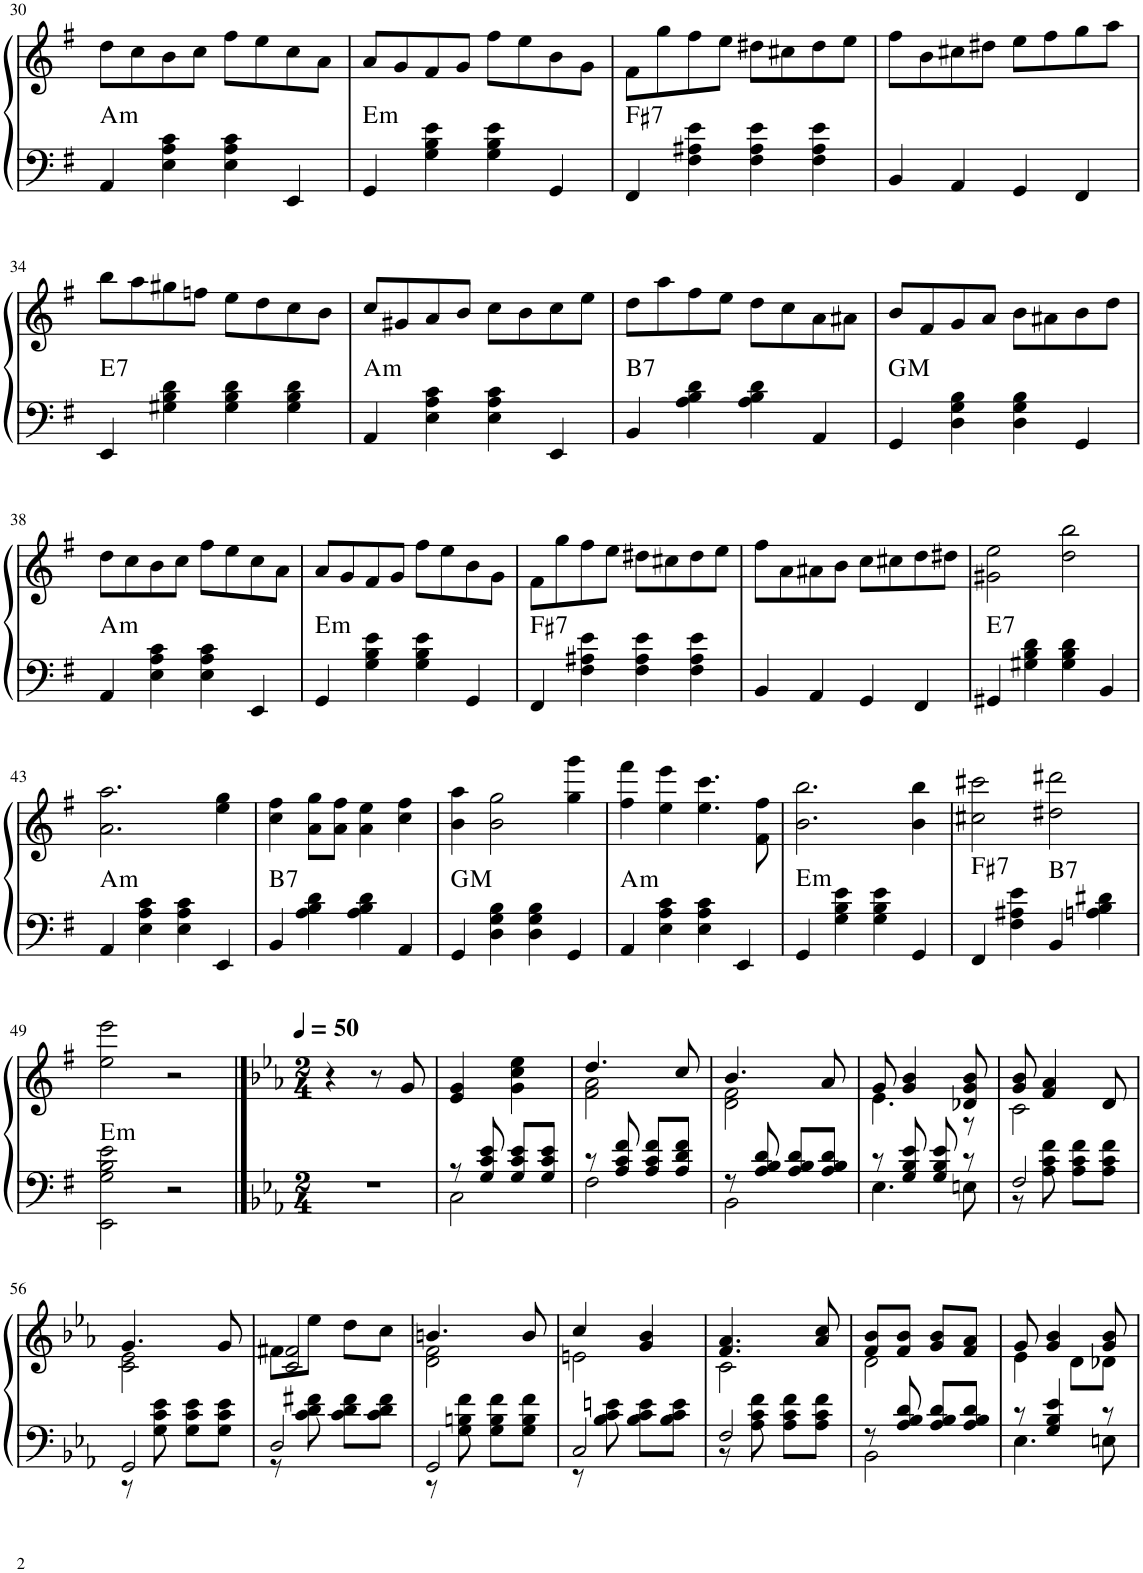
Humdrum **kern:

**kern	**kern	**harte
*part1	*part1	*part1
*staff2	*staff1	*
*I"Piano	*	*
*I'Pno.	*	*
!!LO:PB:g=z
*clefF4	*clefG2	*
*k[f#]	*k[f#]	*
*M4/4	*M4/4	*
*met(c)	*met(c)	*
=30	=30	=30
!	!	!LO:H:kt=m
4AA/	8dd\L	A:min
.	8cc\	.
4E\ 4A\ 4c\	8b\	.
.	8cc\J	.
4E\ 4A\ 4c\	8ff#\L	.
.	8ee\	.
4EE/	8cc\	.
.	8a\J	.
=31	=31	=31
!	!	!LO:H:kt=m
4GG/	8a/L	E:min
.	8g/	.
4G\ 4B\ 4e\	8f#/	.
.	8g/J	.
4G\ 4B\ 4e\	8ff#\L	.
.	8ee\	.
4GG/	8b\	.
.	8g\J	.
=32	=32	=32
!	!	!LO:H:kt=7
4FF#/	8f#\L	F#:7
.	8gg\	.
4F#\ 4A#X\ 4e\	8ff#\	.
.	8ee\J	.
4F#\ 4A#\ 4e\	8dd#X\L	.
.	8cc#X\	.
4F#\ 4A#\ 4e\	8dd#\	.
.	8ee\J	.
=33	=33	=33
4BB/	8ff#\L	.
.	8b\	.
4AA/	8cc#X\	.
.	8dd#X\J	.
4GG/	8ee\L	.
.	8ff#\	.
4FF#/	8gg\	.
.	8aa\J	.
!!LO:LB:g=z
=34	=34	=34
!	!	!LO:H:kt=7
4EE/	8bb\L	E:7
.	8aa\	.
4G#X\ 4B\ 4d\	8gg#X\	.
.	8ffn\J	.
4G#\ 4B\ 4d\	8ee\L	.
.	8dd\	.
4G#\ 4B\ 4d\	8cc\	.
.	8b\J	.
=35	=35	=35
!	!	!LO:H:kt=m
4AA/	8cc/L	A:min
.	8g#X/	.
4E\ 4A\ 4c\	8a/	.
.	8b/J	.
4E\ 4A\ 4c\	8cc\L	.
.	8b\	.
4EE/	8cc\	.
.	8ee\J	.
=36	=36	=36
!	!	!LO:H:kt=7
4BB/	8dd\L	B:7
.	8aa\	.
4A\ 4B\ 4d\	8ff#\	.
.	8ee\J	.
4A\ 4B\ 4d\	8dd\L	.
.	8cc\	.
4AA/	8a\	.
.	8a#X\J	.
=37	=37	=37
!	!	!LO:H:kt=M
4GG/	8b/L	G:maj
.	8f#/	.
4D\ 4G\ 4B\	8g/	.
.	8a/J	.
4D\ 4G\ 4B\	8b\L	.
.	8a#X\	.
4GG/	8b\	.
.	8dd\J	.
!!LO:LB:g=z
=38	=38	=38
!	!	!LO:H:kt=m
4AA/	8dd\L	A:min
.	8cc\	.
4E\ 4A\ 4c\	8b\	.
.	8cc\J	.
4E\ 4A\ 4c\	8ff#\L	.
.	8ee\	.
4EE/	8cc\	.
.	8a\J	.
=39	=39	=39
!	!	!LO:H:kt=m
4GG/	8a/L	E:min
.	8g/	.
4G\ 4B\ 4e\	8f#/	.
.	8g/J	.
4G\ 4B\ 4e\	8ff#\L	.
.	8ee\	.
4GG/	8b\	.
.	8g\J	.
=40	=40	=40
!	!	!LO:H:kt=7
4FF#/	8f#\L	F#:7
.	8gg\	.
4F#\ 4A#X\ 4e\	8ff#\	.
.	8ee\J	.
4F#\ 4A#\ 4e\	8dd#X\L	.
.	8cc#X\	.
4F#\ 4A#\ 4e\	8dd#\	.
.	8ee\J	.
=41	=41	=41
4BB/	8ff#\L	.
.	8a\	.
4AA/	8a#X\	.
.	8b\J	.
4GG/	8cc\L	.
.	8cc#X\	.
4FF#/	8dd\	.
.	8dd#X\J	.
=42	=42	=42
!	!	!LO:H:kt=7
4GG#X/	2g#X\ 2ee\	E:7
4G#X\ 4B\ 4d\	.	.
4G#\ 4B\ 4d\	2dd\ 2bb\	.
4BB/	.	.
!!LO:LB:g=z
=43	=43	=43
!	!	!LO:H:kt=m
4AA/	2.a\ 2.aa\	A:min
4E\ 4A\ 4c\	.	.
4E\ 4A\ 4c\	.	.
4EE/	4ee\ 4gg\	.
=44	=44	=44
!	!	!LO:H:kt=7
4BB/	4cc\ 4ff#\	B:7
4A\ 4B\ 4d\	8a\ 8gg\L	.
.	8a\ 8ff#\J	.
4A\ 4B\ 4d\	4a\ 4ee\	.
4AA/	4cc\ 4ff#\	.
=45	=45	=45
!	!	!LO:H:kt=M
4GG/	4b\ 4aa\	G:maj
4D\ 4G\ 4B\	2b\ 2gg\	.
4D\ 4G\ 4B\	.	.
4GG/	4gg\ 4ggg\	.
=46	=46	=46
!	!	!LO:H:kt=m
4AA/	4ff#\ 4fff#\	A:min
4E\ 4A\ 4c\	4ee\ 4eee\	.
4E\ 4A\ 4c\	4.ee\ 4.ccc\	.
4EE/	.	.
.	8f#\ 8ff#\	.
=47	=47	=47
!	!	!LO:H:kt=m
4GG/	2.b\ 2.bb\	E:min
4G\ 4B\ 4e\	.	.
4G\ 4B\ 4e\	.	.
4GG/	4b\ 4bb\	.
=48	=48	=48
!	!	!LO:H:kt=7
4FF#/	2cc#X\ 2ccc#X\	F#:7
4F#\ 4A#X\ 4e\	.	.
!	!	!LO:H:kt=7
4BB/	2dd#X\ 2ddd#X\	B:7
4An\ 4B\ 4d#X\	.	.
!!LO:LB:g=z
=49	=49	=49
!	!	!LO:H:kt=m
2EE\ 2G\ 2B\ 2e\	2ee\ 2eee\	E:min
2r	2r	.
==50	==50	==50
*k[b-e-a-]	*k[b-e-a-]	*
*M2/4	*M2/4	*
*	*MM50	*
2r	4r	.
.	8r	.
.	8g/	.
=51	=51	=51
*^	*	*
8r	2C\	4e-/ 4g/	.
8G/ 8c/ 8e-/	.	.	.
8G/ 8c/ 8e-/L	.	4g\ 4cc\ 4ee-\	.
8G/ 8c/ 8e-/J	.	.	.
=52	=52	=52	=52
*	*	*^	*
8r	2F\	4.dd/	2f\ 2a-\	.
8A-/ 8c/ 8f/	.	.	.	.
8A-/ 8c/ 8f/L	.	.	.	.
8A-/ 8d/ 8f/J	.	8cc/	.	.
=53	=53	=53	=53	=53
8r	2BB-\	4.b-/	2d\ 2f\	.
8A-/ 8B-/ 8d/	.	.	.	.
8A-/ 8B-/ 8d/L	.	.	.	.
8A-/ 8B-/ 8d/J	.	8a-/	.	.
=54	=54	=54	=54	=54
8r	4.E-\	8g/	4.e-\	.
8G/ 8B-/ 8e-/	.	4g/ 4b-/	.	.
8G/ 8B-/ 8e-/	.	.	.	.
8r	8En\	8d-X/ 8g/ 8b-/	8r	.
=55	=55	=55	=55	=55
2F/	8r	8g/ 8b-/	2c\	.
.	8A-\ 8c\ 8f\	4f/ 4a-/	.	.
.	8A-\ 8c\ 8f\L	.	.	.
.	8A-\ 8c\ 8f\J	8d/	.	.
!!LO:LB:g=z	!!
=56	=56	=56	=56	=56
2GG/	8r	4.g/	2c\ 2e-\	.
.	8G\ 8c\ 8e-\	.	.	.
.	8G\ 8c\ 8e-\L	.	.	.
.	8G\ 8c\ 8e-\J	8g/	.	.
=57	=57	=57	=57	=57
2D/	8r	2c/ 2f/	8f#X\L	.
.	8c\ 8d\ 8f#X\	.	8ee-\J	.
.	8c\ 8d\ 8f#\L	.	8dd\L	.
.	8c\ 8d\ 8f#\J	.	8cc\J	.
=58	=58	=58	=58	=58
2GG/	8r	4.bn/	2d\ 2f\	.
.	8G\ 8Bn\ 8f\	.	.	.
.	8G\ 8B\ 8f\L	.	.	.
.	8G\ 8B\ 8f\J	8b/	.	.
=59	=59	=59	=59	=59
2C/	8r	4cc/	2en\	.
.	8B-\ 8c\ 8en\	.	.	.
.	8B-\ 8c\ 8e\L	4g/ 4b-/	.	.
.	8B-\ 8c\ 8e\J	.	.	.
=60	=60	=60	=60	=60
2F/	8r	4.f/ 4.a-/	2c\	.
.	8A-\ 8c\ 8f\	.	.	.
.	8A-\ 8c\ 8f\L	.	.	.
.	8A-\ 8c\ 8f\J	8a-/ 8cc/	.	.
=61	=61	=61	=61	=61
8r	2BB-\	8f/ 8b-/L	2d\	.
8A-/ 8B-/ 8d/	.	8f/ 8b-/J	.	.
8A-/ 8B-/ 8d/L	.	8g/ 8b-/L	.	.
8A-/ 8B-/ 8d/J	.	8f/ 8a-/J	.	.
=62	=62	=62	=62	=62
8r	4.E-\	8g/	4e-\	.
4G/ 4B-/ 4e-/	.	4g/ 4b-/	.	.
.	.	.	8d\L	.
8r	8En\	8g/ 8b-/	8d-X\J	.
*v	*v	*	*	*
*	*v	*v	*
=	=	=
*-	*-	*-
